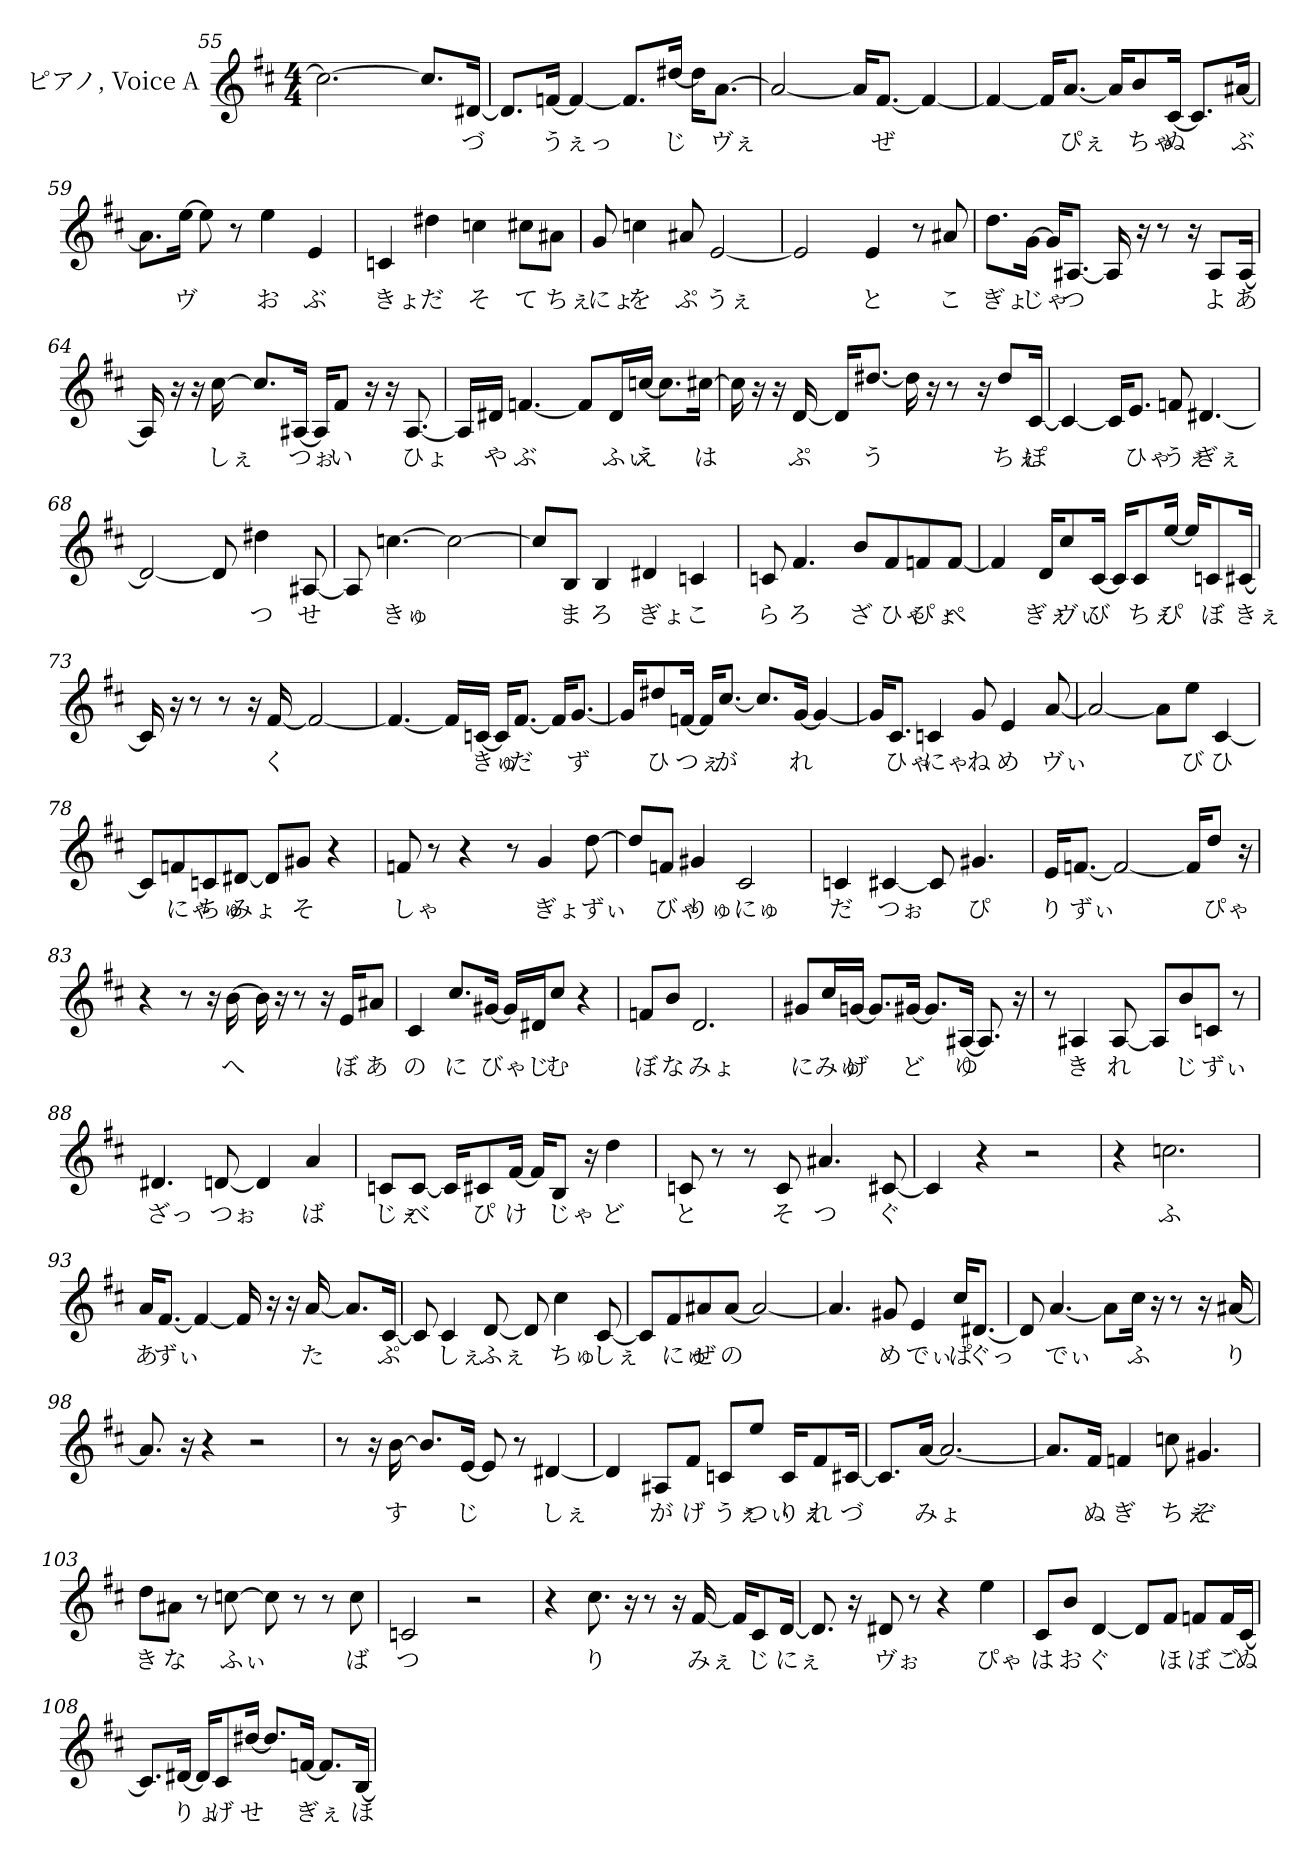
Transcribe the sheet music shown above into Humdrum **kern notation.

**kern	**text
*part1	*part1
*staff1	*staff1
*I"ピアノ, Voice A	*
*clefG2	*
*k[f#c#]	*
*M4/4	*
=55	=55
2.cc#\_	.
8.cc#/L]	.
!	!LO:LY:b
[16d#X/Jk	づ
=56	=56
8.d#/L]	.
!	!LO:LY:b
[16fn/Jk	うぇっ
4f/_	.
8.f/L]	.
!	!LO:LY:b
[16dd#X/Jk	じ
16dd#\KL]	.
!	!LO:LY:b
[8.a\J	ヴぇ
=57	=57
2a/_	.
16a/KL]	.
!	!LO:LY:b
[8.f#/J	ぜ
4f#/_	.
=58	=58
4f#/_	.
16f#/KL]	.
!	!LO:LY:b
[8.a/J	ぴぇ
16a/KL]	.
!	!LO:LY:b
8b/	ちゃ
!	!LO:LY:b
[16c#/Jk	ぬ
8.c#/L]	.
!	!LO:LY:b
[16a#X/Jk	ぶ
!!LO:LB:g=z
=59	=59
8.a#\L]	.
!	!LO:LY:b
[16ee\Jk	ヴ
8ee\]	.
8r	.
!	!LO:LY:b
4ee\	お
!	!LO:LY:b
4e/	ぶ
=60	=60
!	!LO:LY:b
4cn/	きょ
!	!LO:LY:b
4dd#X\	だ
!	!LO:LY:b
4ccn\	そ
!	!LO:LY:b
8cc#X\L	て
!	!LO:LY:b
8a#X\J	ちぇ
=61	=61
!	!LO:LY:b
8g/	にょ
!	!LO:LY:b
4ccn\	を
!	!LO:LY:b
8a#X/	ぷ
!	!LO:LY:b
[2e/	うぇ
=62	=62
2e/]	.
!	!LO:LY:b
4e/	と
8r	.
!	!LO:LY:b
8a#X/	こ
=63	=63
!	!LO:LY:b
8.dd\L	ぎょ
!	!LO:LY:b
[16g\Jk	じゃ
16g/KL]	.
!	!LO:LY:b
[8.A#X/J	つ
16A#/]	.
16r	.
8r	.
16r	.
!	!LO:LY:b
8A#/L	よ
!	!LO:LY:b
[16A#/Jk	あ
!!LO:LB:g=z
=64	=64
16A#/]	.
16r	.
16r	.
!	!LO:LY:b
[16cc#\	しぇ
8.cc#/L]	.
!	!LO:LY:b
[16A#X/Jk	つぉ
16A#/KL]	.
!	!LO:LY:b
8f#/J	い
16r	.
16r	.
!	!LO:LY:b
[8.A#/	ひょ
=65	=65
16A#/LL]	.
!	!LO:LY:b
16d#X/JJ	や
!	!LO:LY:b
[4.fn/	ぶ
8f/L]	.
!	!LO:LY:b
16d#/L	ふぃ
!	!LO:LY:b
[16ccn/JJ	え
8.cc\L]	.
!	!LO:LY:b
[16cc#X\Jk	は
=66	=66
16cc#\]	.
16r	.
16r	.
!	!LO:LY:b
[16d/	ぷ
16d/KL]	.
!	!LO:LY:b
[8.dd#X/J	う
16dd#\]	.
16r	.
8r	.
16r	.
!	!LO:LY:b
8dd#/L	ちぇ
!	!LO:LY:b
[16c#/Jk	ぽ
!!LO:LB:g=z
=67	=67
4c#/_	.
16c#/KL]	.
!	!LO:LY:b
8.e/J	ひゃ
!	!LO:LY:b
8fn/	うぇ
!	!LO:LY:b
[4.d#X/	ぎぇ
=68	=68
2d#/_	.
8d#/]	.
!	!LO:LY:b
4dd#X\	つ
!	!LO:LY:b
[8A#X/	せ
=69	=69
8A#/]	.
!	!LO:LY:b
[4.ccn\	きゅ
2cc\_	.
=70	=70
8cc/L]	.
!	!LO:LY:b
8B/J	ま
!	!LO:LY:b
4B/	ろ
!	!LO:LY:b
4d#X/	ぎょ
!	!LO:LY:b
4cn/	こ
=71	=71
!	!LO:LY:b
8cn/	ら
!	!LO:LY:b
4.f#/	ろ
!	!LO:LY:b
8b/L	ざ
!	!LO:LY:b
8f#/	ひゃ
!	!LO:LY:b
8fn/	ぴょ
!	!LO:LY:b
[8f/J	ぺ
!!LO:LB:g=z
=72	=72
4f/]	.
!	!LO:LY:b
16d/KL	ぎぇ
!	!LO:LY:b
8cc#/	ヴぃ
!	!LO:LY:b
[16c#/Jk	び
16c#/KL]	.
!	!LO:LY:b
8c#/	ちぇ
!	!LO:LY:b
[16ee/Jk	ぴ
16ee/KL]	.
!	!LO:LY:b
8cn/	ぼ
!	!LO:LY:b
[16c#X/Jk	きぇ
=73	=73
16c#/]	.
16r	.
8r	.
8r	.
16r	.
!	!LO:LY:b
[16f#/	く
2f#/_	.
=74	=74
4.f#/_	.
16f#/LL]	.
!	!LO:LY:b
[16cn/JJ	きゅ
16c/KL]	.
!	!LO:LY:b
[8.f#/J	だ
16f#/KL]	.
!	!LO:LY:b
[8.g/J	ず
=75	=75
16g/KL]	.
!	!LO:LY:b
8dd#X/	ひ
!	!LO:LY:b
[16fn/Jk	つぇ
16f/KL]	.
!	!LO:LY:b
[8.cc#/J	が
8.cc#/L]	.
!	!LO:LY:b
[16g/Jk	れ
4g/_	.
!!LO:LB:g=z
=76	=76
16g/KL]	.
!	!LO:LY:b
8.c#/J	ひゃ
!	!LO:LY:b
4cn/	にゃ
!	!LO:LY:b
8g/	ね
!	!LO:LY:b
4e/	め
!	!LO:LY:b
[8a/	ヴぃ
=77	=77
2a/_	.
8a\L]	.
!	!LO:LY:b
8ee\J	び
!	!LO:LY:b
[4c#/	ひ
=78	=78
8c#/L]	.
!	!LO:LY:b
8fn/	にゃ
!	!LO:LY:b
8cn/	ちゅ
!	!LO:LY:b
[8d#X/J	みょ
8d#/L]	.
!	!LO:LY:b
8g#X/J	そ
4r	.
=79	=79
!	!LO:LY:b
8fn/	しゃ
8r	.
4r	.
8r	.
!	!LO:LY:b
4g/	ぎょ
!	!LO:LY:b
[8dd\	ずぃ
=80	=80
8dd/L]	.
!	!LO:LY:b
8fn/J	びゃ
!	!LO:LY:b
4g#X/	りゅ
!	!LO:LY:b
2c#/	にゅ
!!LO:LB:g=z
=81	=81
!	!LO:LY:b
4cn/	だ
!	!LO:LY:b
[4c#X/	つぉ
8c#/]	.
!	!LO:LY:b
4.g#X/	ぴ
=82	=82
!	!LO:LY:b
16e/KL	り
!	!LO:LY:b
[8.fn/J	ずぃ
2f/_	.
16f/KL]	.
!	!LO:LY:b
8dd/J	ぴゃ
16r	.
=83	=83
4r	.
8r	.
16r	.
!	!LO:LY:b
[16b\	へ
16b\]	.
16r	.
8r	.
16r	.
!	!LO:LY:b
16e/KL	ぼ
!	!LO:LY:b
8a#X/J	あ
=84	=84
!	!LO:LY:b
4c#/	の
!	!LO:LY:b
8.cc#/L	に
!	!LO:LY:b
[16g#X/Jk	びゃ
16g#/LL]	.
!	!LO:LY:b
16d#X/J	じ
!	!LO:LY:b
8cc#/J	む
4r	.
=85	=85
!	!LO:LY:b
8fn/L	ぼ
!	!LO:LY:b
8b/J	な
!	!LO:LY:b
2.d/	みょ
!!LO:LB:g=z
=86	=86
!	!LO:LY:b
8g#X/L	に
!	!LO:LY:b
16cc#/L	みゅ
!	!LO:LY:b
[16gn/JJ	げ
8.g/L]	.
!	!LO:LY:b
[16g#X/Jk	ど
8.g#/L]	.
!	!LO:LY:b
[16A#X/Jk	ゆ
8.A#/]	.
16r	.
=87	=87
8r	.
!	!LO:LY:b
4A#X/	き
!	!LO:LY:b
[8A#/	れ
8A#/L]	.
!	!LO:LY:b
8b/	じ
!	!LO:LY:b
8cn/J	ずぃ
8r	.
=88	=88
!	!LO:LY:b
4.d#X/	ざっ
!	!LO:LY:b
[8dn/	つぉ
4d/]	.
!	!LO:LY:b
4a/	ば
=89	=89
!	!LO:LY:b
8cn/L	じぇ
!	!LO:LY:b
[8c/J	べ
16c/KL]	.
!	!LO:LY:b
8c#X/	ぴ
!	!LO:LY:b
[16f#/Jk	け
16f#/KL]	.
!	!LO:LY:b
8B/J	じゃ
16r	.
!	!LO:LY:b
4dd\	ど
!!LO:LB:g=z
=90	=90
!	!LO:LY:b
8cn/	と
8r	.
8r	.
!	!LO:LY:b
8c/	そ
!	!LO:LY:b
4.a#X/	つ
!	!LO:LY:b
[8c#X/	ぐ
=91	=91
4c#/]	.
4r	.
2r	.
=92	=92
4r	.
!	!LO:LY:b
2.ccn\	ふ
=93	=93
!	!LO:LY:b
16a/KL	あ
!	!LO:LY:b
[8.f#/J	ずぃ
4f#/_	.
16f#/]	.
16r	.
16r	.
!	!LO:LY:b
[16a/	た
8.a/L]	.
!	!LO:LY:b
[16c#/Jk	ぷ
=94	=94
8c#/]	.
!	!LO:LY:b
4c#/	しぇ
!	!LO:LY:b
[8d/	ふぇ
8d/]	.
!	!LO:LY:b
4cc#\	ちゅ
!	!LO:LY:b
[8c#/	しぇ
!!LO:PB:g=z
=95	=95
8c#/L]	.
!	!LO:LY:b
8f#/	にゅ
!	!LO:LY:b
8a#X/	ぜ
!	!LO:LY:b
[8a#/J	の
2a#/_	.
=96	=96
4.a#/]	.
!	!LO:LY:b
8g#X/	め
!	!LO:LY:b
4e/	でぃ
!	!LO:LY:b
16cc#/KL	ぱ
!	!LO:LY:b
[8.d#X/J	ぐっ
=97	=97
8d#/]	.
!	!LO:LY:b
[4.a/	でぃ
8a\L]	.
!	!LO:LY:b
16cc#\Jk	ふ
16r	.
8r	.
16r	.
!	!LO:LY:b
[16a#X/	り
=98	=98
8.a#/]	.
16r	.
4r	.
2r	.
=99	=99
8r	.
16r	.
!	!LO:LY:b
[16b\	す
8.b/L]	.
!	!LO:LY:b
[16e/Jk	じ
8e/]	.
8r	.
!	!LO:LY:b
[4d#X/	しぇ
!!LO:LB:g=z
=100	=100
4d#/]	.
!	!LO:LY:b
8A#X/L	が
!	!LO:LY:b
8f#/J	げ
!	!LO:LY:b
8cn/L	うぇ
!	!LO:LY:b
8ee/J	つぃ
!	!LO:LY:b
16c/KL	りぇ
!	!LO:LY:b
8f#/	れ
!	!LO:LY:b
[16c#X/Jk	づ
=101	=101
8.c#/L]	.
!	!LO:LY:b
[16a/Jk	みょ
2.a/_	.
=102	=102
8.a/L]	.
!	!LO:LY:b
16f#/Jk	ぬ
!	!LO:LY:b
4fn/	ぎ
!	!LO:LY:b
8ccn\	ちぇ
!	!LO:LY:b
4.g#X/	ぞ
=103	=103
!	!LO:LY:b
8dd\L	き
!	!LO:LY:b
8a#X\J	な
8r	.
!	!LO:LY:b
[8ccn\	ふぃ
8cc\]	.
8r	.
8r	.
!	!LO:LY:b
8cc\	ば
=104	=104
!	!LO:LY:b
2cn/	つ
2r	.
!!LO:LB:g=z
=105	=105
4r	.
!	!LO:LY:b
8.cc#\	り
16r	.
8r	.
16r	.
!	!LO:LY:b
[16f#/	みぇ
16f#/KL]	.
!	!LO:LY:b
8c#/	じ
!	!LO:LY:b
[16d/Jk	にぇ
=106	=106
8.d/]	.
16r	.
!	!LO:LY:b
8d#X/	ヴぉ
8r	.
4r	.
!	!LO:LY:b
4ee\	ぴゃ
=107	=107
!	!LO:LY:b
8c#/L	は
!	!LO:LY:b
8b/J	お
!	!LO:LY:b
[4d/	ぐ
8d/L]	.
!	!LO:LY:b
8f#/J	ほ
!	!LO:LY:b
8fn/L	ぼ
!	!LO:LY:b
16f/L	ご
!	!LO:LY:b
[16c#/JJ	ぬ
=108	=108
8.c#/L]	.
!	!LO:LY:b
[16d#X/Jk	りょ
16d#/KL]	.
!	!LO:LY:b
8c#/	げ
!	!LO:LY:b
[16dd#X/Jk	せ
8.dd#/L]	.
!	!LO:LY:b
[16fn/Jk	ぎぇ
8.f/L]	.
!	!LO:LY:b
[16B/Jk	ほ
=	=
*-	*-
